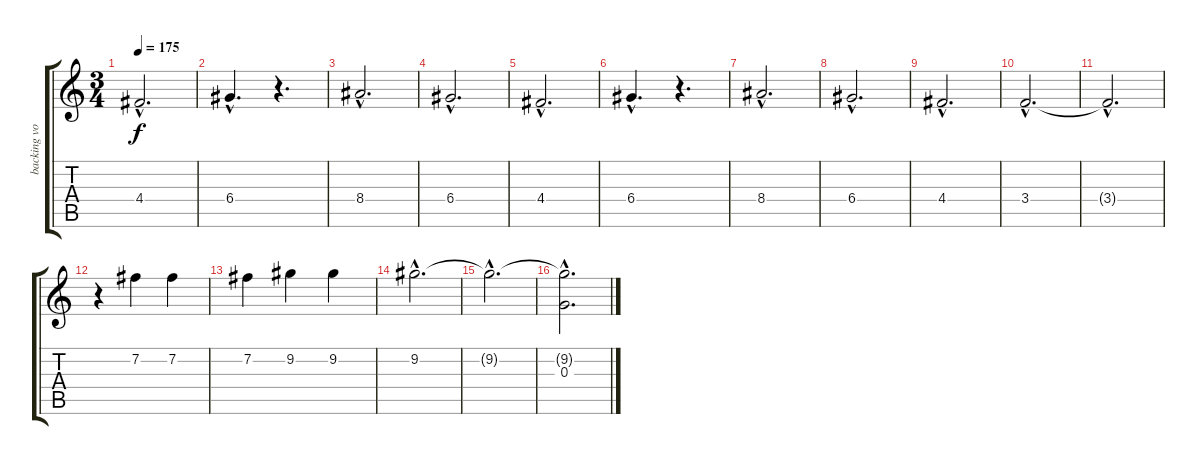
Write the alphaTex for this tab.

\track ("backing vocals" "backing vo") {instrument acousticguitarsteel}
\staff {score tabs}
\tuning (E4 B3 G3 D3 A2 E2) {hide}
\ts (3 4)
\tempo 175
\clef g2
\ks c
4.4{hac}.2{d dy f} |
6.4{hac}.4{d} r.4{d} |
8.4{hac}.2{d} |
6.4{hac}.2{d} |
4.4{hac}.2{d} |
6.4{hac}.4{d} r.4{d} |
8.4{hac}.2{d} |
6.4{hac}.2{d} |
4.4{hac}.2{d} |
3.4{hac}.2{d} |
3.4{hac t}.2{d} |
r.4 7.2.4 7.2.4 |
7.2.4 9.2.4 9.2.4 |
9.2{hac}.2{d} |
9.2{hac t}.2{d} |
(9.2{hac t} 0.3{hac}).2{d}
